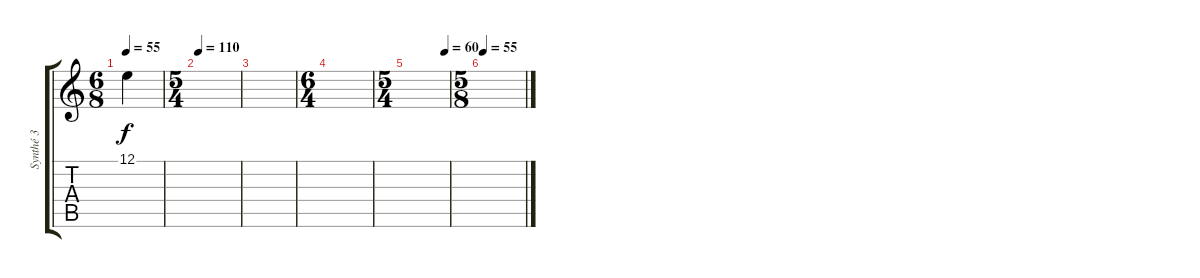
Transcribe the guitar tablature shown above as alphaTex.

\track ("Synthé 3" "Synthé 3") {instrument stringensemble2}
\staff {score tabs}
\tuning (E4 B3 G3 D3 A2 E2) {hide}
\ts (6 8)
\tempo 55
\clef g2
\ks c
12.1{t}.4{dy f} |
\ts (5 4)
\tempo 110
|
|
\ts (6 4)
|
\ts (5 4)
\tempo (60 0.9)
|
\ts (5 8)
\tempo 55
